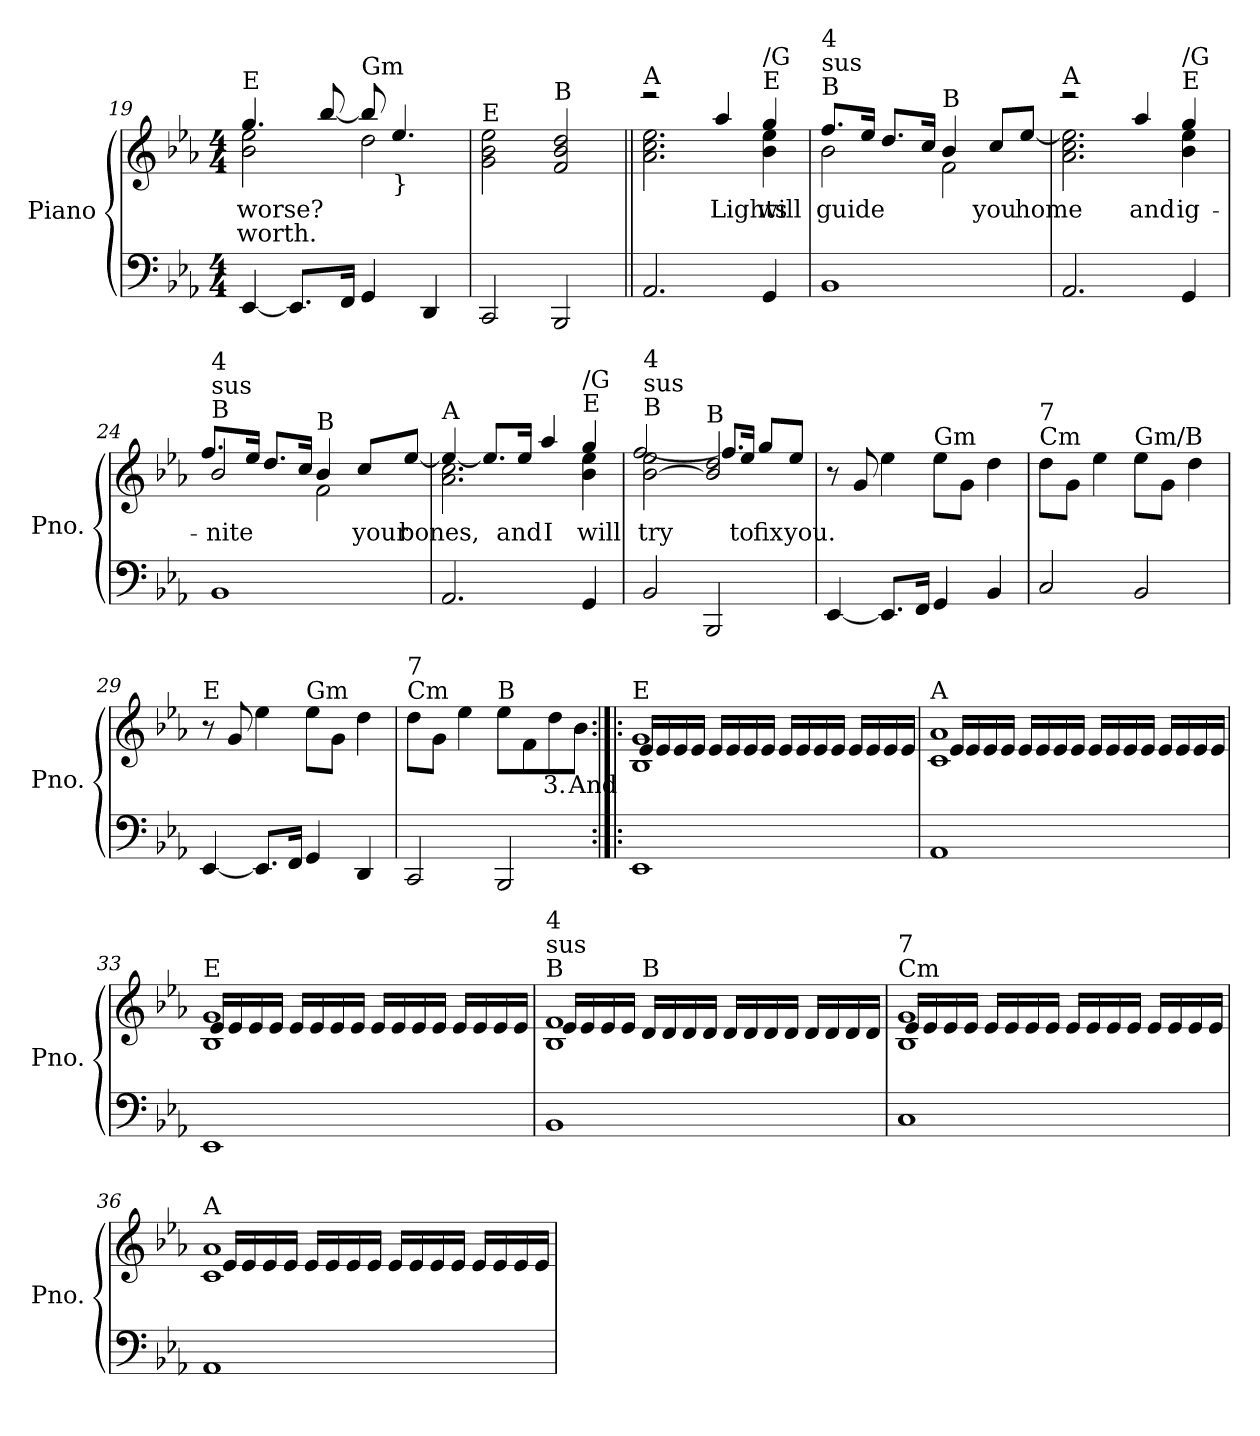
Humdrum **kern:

**kern	**kern	**text	**text
*part1	*part1	*part1	*part1
*staff2	*staff1	*staff1	*staff1
*I"Piano	*	*	*
*I'Pno.	*	*	*
*clefF4	*clefG2	*	*
*k[b-e-a-]	*k[b-e-a-]	*	*
*M4/4	*M4/4	*	*
=19	=19	=19	=19
*	*^	*	*
!	!LO:TX:a:t=E	!	!	!
[4EE-/	2b-\ 2ee-\	4.gg/	worse?	worth.
8.EE-/L]	.	.	.	.
.	.	[8bb-/	.	.
16FF/Jk	.	.	.	.
!	!LO:TX:a:t=Gm	!	!	!
4GG/	2dd\	8bb-/]	.	.
!	!	!LO:TX:b:t=}	!	!
.	.	4.ee-/	.	.
4DD/	.	.	.	.
*	*v	*v	*	*
=20	=20	=20	=20
!	!LO:TX:a:t=E	!	!
2CC/	2g\ 2b-\ 2ee-\	.	.
!	!LO:TX:a:t=B	!	!
2BBB-/	2f/ 2b-/ 2dd/	.	.
!!LO:LB:g=z
=21||	=21||	=21||	=21||
*	*^	*	*
!	!LO:TX:a:t=A	!	!	!
2.AA-/	2.a-\ 2.cc\ 2.ee-\	2reee	.	.
.	.	4aa-/	Lights	.
!	!LO:TX:a:t=E	!	!	!
!	!LO:TX:a:t=/G	!	!	!
4GG/	4b-\ 4ee-\	4gg/	will	.
=22	=22	=22	=22	=22
!	!LO:TX:a:t=B	!	!	!
!	!LO:TX:a:t=sus	!	!	!
!	!LO:TX:a:t=4	!	!	!
1BB-	2b-\	8.ff/L	guide	.
.	.	16ee-/Jk	.	.
.	.	8.dd/L	.	.
.	.	16cc/Jk	.	.
!	!LO:TX:a:t=B	!	!	!
.	2f\	4b-/	.	.
.	.	8cc/L	you	.
.	.	[8ee-/J	home	.
=23	=23	=23	=23	=23
!	!LO:TX:a:t=A	!	!	!
2.AA-/	2.a-\ 2.cc\ 2.ee-\]	2reee	.	.
.	.	4aa-/	and	.
!	!LO:TX:a:t=E	!	!	!
!	!LO:TX:a:t=/G	!	!	!
4GG/	4b-\ 4ee-\	4gg/	ig-	.
!!LO:LB:g=z	!!
=24	=24	=24	=24	=24
!	!LO:TX:a:t=B	!	!	!
!	!LO:TX:a:t=sus	!	!	!
!	!LO:TX:a:t=4	!	!	!
1BB-	2b-/	8.ff/L	-nite	.
.	.	16ee-/Jk	.	.
.	.	8.dd/L	.	.
.	.	16cc/Jk	.	.
!	!LO:TX:a:t=B	!	!	!
.	2f\	4b-/	.	.
.	.	8cc/L	your	.
.	.	[8ee-/J	bones,	.
=25	=25	=25	=25	=25
!	!LO:TX:a:t=A	!	!	!
2.AA-/	2.a-\ 2.cc\	4ee-/_	.	.
.	.	8.ee-/L]	.	.
.	.	16ee-/Jk	and	.
.	.	4aa-/	I	.
!	!LO:TX:a:t=E	!	!	!
!	!LO:TX:a:t=/G	!	!	!
4GG/	4b-\ 4ee-\	4gg/	will	.
=26	=26	=26	=26	=26
!	!LO:TX:a:t=B	!	!	!
!	!LO:TX:a:t=sus	!	!	!
!	!LO:TX:a:t=4	!	!	!
2BB-/	[2b-\ 2ee-\	[2ff/	try	.
!	!LO:TX:a:t=B	!	!	!
2BBB-/	2b-/] 2dd/	8.ff/L]	.	.
.	.	16ee-/Jk	to	.
.	.	8gg/L	fix	.
.	.	8ee-/J	you.	.
!!LO:PB:g=z
=27	=27	=27	=27	=27
!	!LO:TX:a:t=E	!	!	!
*	*v	*v	*	*
[4EE-/	8r	.	.
.	8g/	.	.
8.EE-/L]	4ee-\	.	.
16FF/Jk	.	.	.
!	!LO:TX:a:t=Gm	!	!
4GG/	8ee-\L	.	.
.	8g\J	.	.
4BB-/	4dd\	.	.
=28	=28	=28	=28
!	!LO:TX:a:t=Cm	!	!
!	!LO:TX:a:t=7	!	!
2C/	8dd\L	.	.
.	8g\J	.	.
.	4ee-\	.	.
!	!LO:TX:a:t=Gm/B	!	!
2BB-/	8ee-\L	.	.
.	8g\J	.	.
.	4dd\	.	.
=29	=29	=29	=29
!	!LO:TX:a:t=E	!	!
[4EE-/	8r	.	.
.	8g/	.	.
8.EE-/L]	4ee-\	.	.
16FF/Jk	.	.	.
!	!LO:TX:a:t=Gm	!	!
4GG/	8ee-\L	.	.
.	8g\J	.	.
4DD/	4dd\	.	.
=30	=30	=30	=30
!	!LO:TX:a:t=Cm	!	!
!	!LO:TX:a:t=7	!	!
2CC/	8dd\L	.	.
.	8g\J	.	.
.	4ee-\	.	.
!	!LO:TX:a:t=B	!	!
2BBB-/	8ee-\L	.	.
.	8f\	.	.
.	8dd\	3.	.
.	8b-\J	And	.
!!LO:LB:g=z
=31:|!|:	=31:|!|:	=31:|!|:	=31:|!|:
*	*^	*	*
!	!LO:TX:a:t=E	!	!	!
1EE-	1B- 1g	16e-/LL	.	.
.	.	16e-/	.	.
.	.	16e-/	.	.
.	.	16e-/JJ	.	.
.	.	16e-/LL	.	.
.	.	16e-/	.	.
.	.	16e-/	.	.
.	.	16e-/JJ	.	.
.	.	16e-/LL	.	.
.	.	16e-/	.	.
.	.	16e-/	.	.
.	.	16e-/JJ	.	.
.	.	16e-/LL	.	.
.	.	16e-/	.	.
.	.	16e-/	.	.
.	.	16e-/JJ	.	.
=32	=32	=32	=32	=32
!	!LO:TX:a:t=A	!	!	!
1AA-	1c 1a-	16e-/LL	.	.
.	.	16e-/	.	.
.	.	16e-/	.	.
.	.	16e-/JJ	.	.
.	.	16e-/LL	.	.
.	.	16e-/	.	.
.	.	16e-/	.	.
.	.	16e-/JJ	.	.
.	.	16e-/LL	.	.
.	.	16e-/	.	.
.	.	16e-/	.	.
.	.	16e-/JJ	.	.
.	.	16e-/LL	.	.
.	.	16e-/	.	.
.	.	16e-/	.	.
.	.	16e-/JJ	.	.
!!LO:LB:g=z	!!
=33	=33	=33	=33	=33
!	!LO:TX:a:t=E	!	!	!
1EE-	1B- 1g	16e-/LL	.	.
.	.	16e-/	.	.
.	.	16e-/	.	.
.	.	16e-/JJ	.	.
.	.	16e-/LL	.	.
.	.	16e-/	.	.
.	.	16e-/	.	.
.	.	16e-/JJ	.	.
.	.	16e-/LL	.	.
.	.	16e-/	.	.
.	.	16e-/	.	.
.	.	16e-/JJ	.	.
.	.	16e-/LL	.	.
.	.	16e-/	.	.
.	.	16e-/	.	.
.	.	16e-/JJ	.	.
=34	=34	=34	=34	=34
!	!LO:TX:a:t=B	!	!	!
!	!LO:TX:a:t=sus	!	!	!
!	!LO:TX:a:t=4	!	!	!
1BB-	1B- 1f	16e-/LL	.	.
.	.	16e-/	.	.
.	.	16e-/	.	.
.	.	16e-/JJ	.	.
!	!	!LO:TX:a:t=B	!	!
.	.	16d/LL	.	.
.	.	16d/	.	.
.	.	16d/	.	.
.	.	16d/JJ	.	.
.	.	16d/LL	.	.
.	.	16d/	.	.
.	.	16d/	.	.
.	.	16d/JJ	.	.
.	.	16d/LL	.	.
.	.	16d/	.	.
.	.	16d/	.	.
.	.	16d/JJ	.	.
!!LO:LB:g=z	!!
=35	=35	=35	=35	=35
!	!LO:TX:a:t=Cm	!	!	!
!	!LO:TX:a:t=7	!	!	!
1C	1B- 1g	16e-/LL	.	.
.	.	16e-/	.	.
.	.	16e-/	.	.
.	.	16e-/JJ	.	.
.	.	16e-/LL	.	.
.	.	16e-/	.	.
.	.	16e-/	.	.
.	.	16e-/JJ	.	.
.	.	16e-/LL	.	.
.	.	16e-/	.	.
.	.	16e-/	.	.
.	.	16e-/JJ	.	.
.	.	16e-/LL	.	.
.	.	16e-/	.	.
.	.	16e-/	.	.
.	.	16e-/JJ	.	.
=36	=36	=36	=36	=36
!	!LO:TX:a:t=A	!	!	!
1AA-	1c 1a-	16e-/LL	.	.
.	.	16e-/	.	.
.	.	16e-/	.	.
.	.	16e-/JJ	.	.
.	.	16e-/LL	.	.
.	.	16e-/	.	.
.	.	16e-/	.	.
.	.	16e-/JJ	.	.
.	.	16e-/LL	.	.
.	.	16e-/	.	.
.	.	16e-/	.	.
.	.	16e-/JJ	.	.
.	.	16e-/LL	.	.
.	.	16e-/	.	.
.	.	16e-/	.	.
.	.	16e-/JJ	.	.
*	*v	*v	*	*
=	=	=	=
*-	*-	*-	*-
